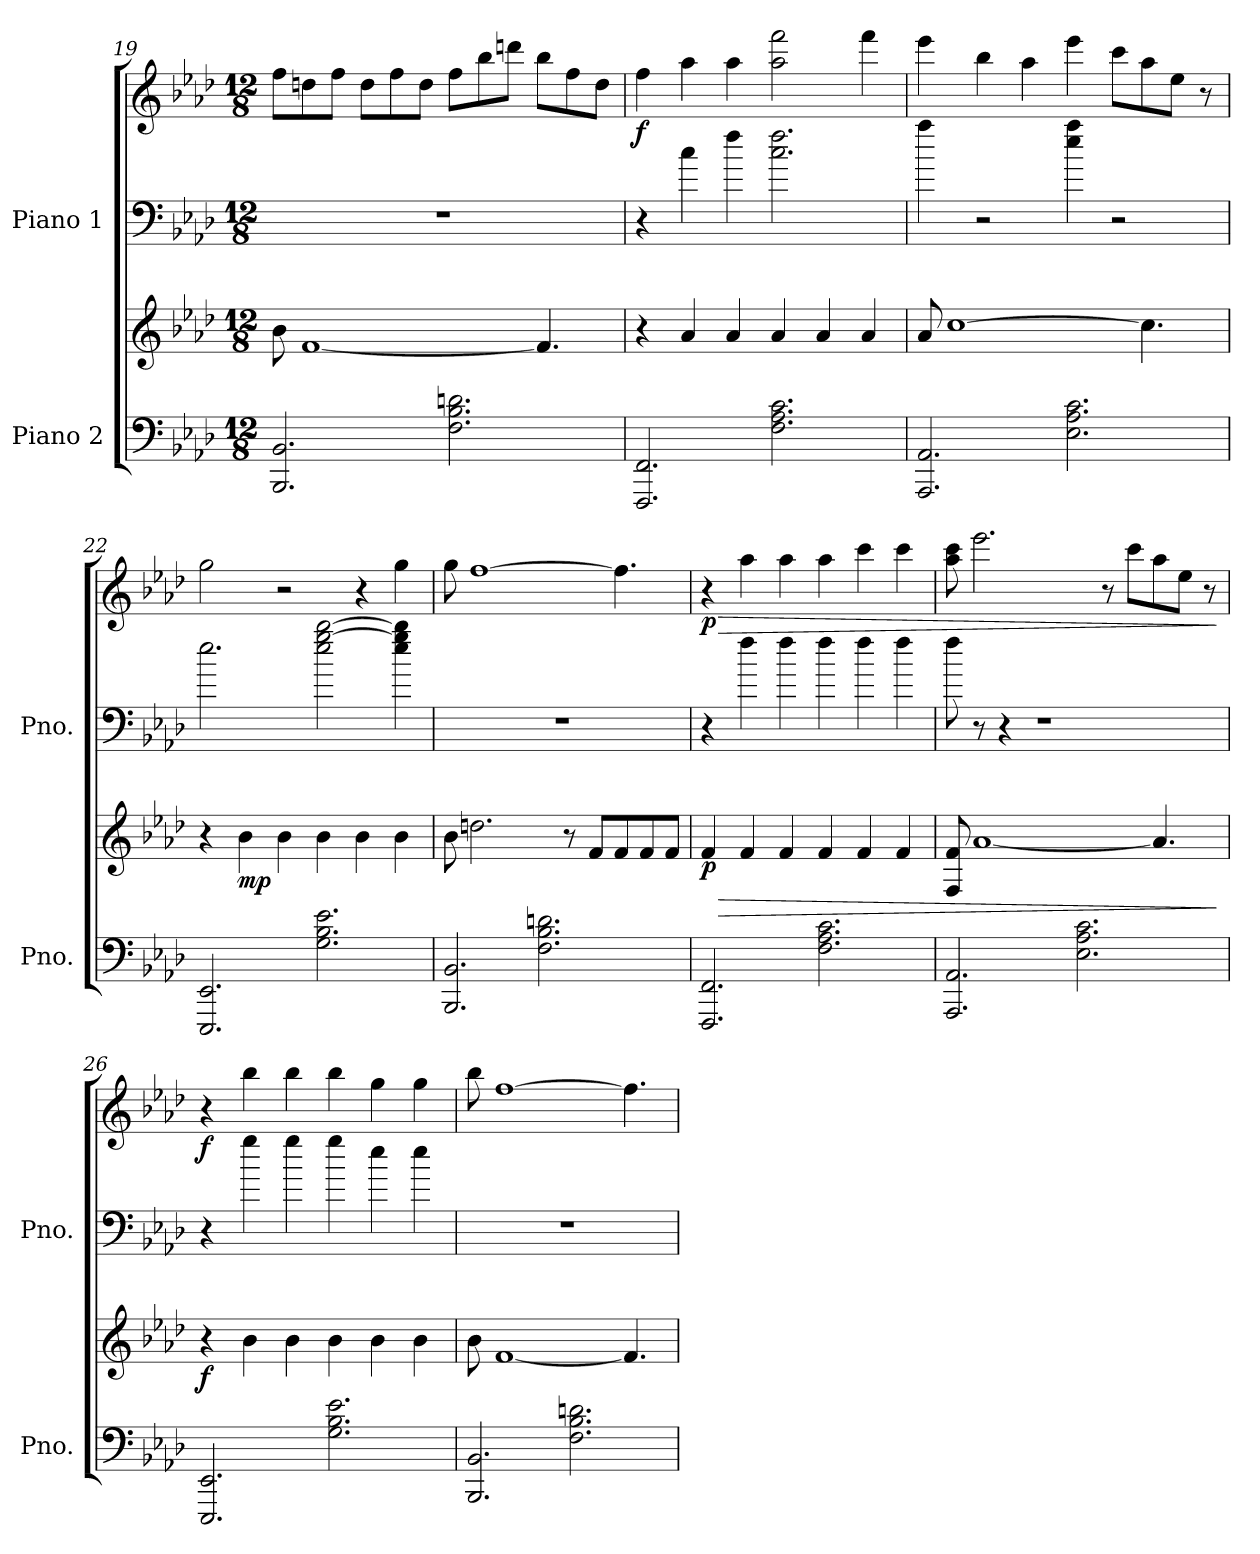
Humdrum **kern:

**kern	**kern	**dynam	**kern	**kern	**dynam
*part2	*part2	*part2	*part1	*part1	*part1
*staff4	*staff3	*staff3/4	*staff2	*staff1	*staff1/2
*I"Piano 2	*	*	*I"Piano 1	*	*
*I'Pno.	*	*	*I'Pno.	*	*
*clefF4	*clefG2	*	*clefF4	*clefG2	*
*k[b-e-a-d-]	*k[b-e-a-d-]	*	*k[b-e-a-d-]	*k[b-e-a-d-]	*
*M12/8	*M12/8	*	*M12/8	*M12/8	*
=19	=19	=19	=19	=19	=19
2.BBB-/ 2.BB-/	8b-\	.	1.r	8ff\L	.
.	[1f	.	.	8ddn\	.
.	.	.	.	8ff\J	.
.	.	.	.	8dd\L	.
.	.	.	.	8ff\	.
.	.	.	.	8dd\J	.
2.F\ 2.B-\ 2.dn\	.	.	.	8ff\L	.
.	.	.	.	8bb-\	.
.	.	.	.	8dddn\J	.
.	4.f/]	.	.	8bb-\L	.
.	.	.	.	8ff\	.
.	.	.	.	8dd\J	.
=20	=20	=20	=20	=20	=20
!	!	!	!	!	!LO:DY:b
2.FFF/ 2.FF/	4r	.	4r	4ff\	f
.	4a-/	.	4cc\	4aa-\	.
.	4a-/	.	4ff\	4aa-\	.
2.F\ 2.A-\ 2.c\	4a-/	.	2.cc\ 2.ff\	2aa-\ 2fff\	.
.	4a-/	.	.	.	.
.	4a-/	.	.	4fff\	.
!!LO:PB:g=z
=21	=21	=21	=21	=21	=21
2.AAA-/ 2.AA-/	8a-/	.	4aa-\	4eee-\	.
.	[1cc	.	.	.	.
.	.	.	2r	4bb-\	.
.	.	.	.	4aa-\	.
2.E-\ 2.A-\ 2.c\	.	.	4ee-\ 4aa-\	4eee-\	.
.	.	.	2r	8ccc\L	.
.	4.cc\]	.	.	8aa-\	.
.	.	.	.	8ee-\J	.
.	.	.	.	8r	.
=22	=22	=22	=22	=22	=22
2.EEE-/ 2.EE-/	4r	.	2.ee-\	2gg\	.
!	!	!LO:DY:b	!	!	!
.	4b-\	mp	.	.	.
.	4b-\	.	.	2r	.
2.G\ 2.B-\ 2.e-\	4b-\	.	2ee-\ [2gg\ [2bb-\	.	.
.	4b-\	.	.	4r	.
.	4b-\	.	4ee-\ 4gg\] 4bb-\]	4gg\	.
=23	=23	=23	=23	=23	=23
2.BBB-/ 2.BB-/	8b-\	.	1.r	8gg\	.
.	2.ddn\	.	.	[1ff	.
2.F\ 2.B-\ 2.dn\	.	.	.	.	.
.	8r	.	.	.	.
.	8f/L	.	.	.	.
.	8f/	.	.	4.ff\]	.
.	8f/	.	.	.	.
.	8f/J	.	.	.	.
=24	=24	=24	=24	=24	=24
!	!	!LO:HP:b	!	!	!LO:HP:b
!	!	!LO:DY:n=1:b	!	!	!LO:DY:n=1:b
2.FFF/ 2.FF/	4f/	> p	4r	4r	> p
.	4f/	.	4ff\	4aa-\	.
.	4f/	.	4ff\	4aa-\	.
2.F\ 2.A-\ 2.c\	4f/	.	4ff\	4aa-\	.
.	4f/	.	4ff\	4ccc\	.
.	4f/	.	4ff\	4ccc\	.
!!LO:LB:g=z
=25	=25	=25	=25	=25	=25
2.AAA-/ 2.AA-/	8F/ 8f/	.	8ff\	8aa-\ 8ccc\	.
.	[1a-	.	8r	2.eee-\	.
.	.	.	4r	.	.
.	.	.	1r	.	.
2.E-\ 2.A-\ 2.c\	.	.	.	.	.
.	.	.	.	8r	.
.	.	.	.	8ccc\L	.
.	4.a-/]	.	.	8aa-\	.
.	.	.	.	8ee-\J	.
.	.	.	.	8r	.
.	.	]	.	.	]
=26	=26	=26	=26	=26	=26
!	!	!LO:DY:b	!	!	!LO:DY:b
2.EEE-/ 2.EE-/	4r	f	4r	4r	f
.	4b-\	.	4gg\	4bb-\	.
.	4b-\	.	4gg\	4bb-\	.
2.G\ 2.B-\ 2.e-\	4b-\	.	4gg\	4bb-\	.
.	4b-\	.	4ee-\	4gg\	.
.	4b-\	.	4ee-\	4gg\	.
=27	=27	=27	=27	=27	=27
2.BBB-/ 2.BB-/	8b-\	.	1.r	8bb-\	.
.	[1f	.	.	[1ff	.
2.F\ 2.B-\ 2.dn\	.	.	.	.	.
.	4.f/]	.	.	4.ff\]	.
=	=	=	=	=	=
*-	*-	*-	*-	*-	*-
